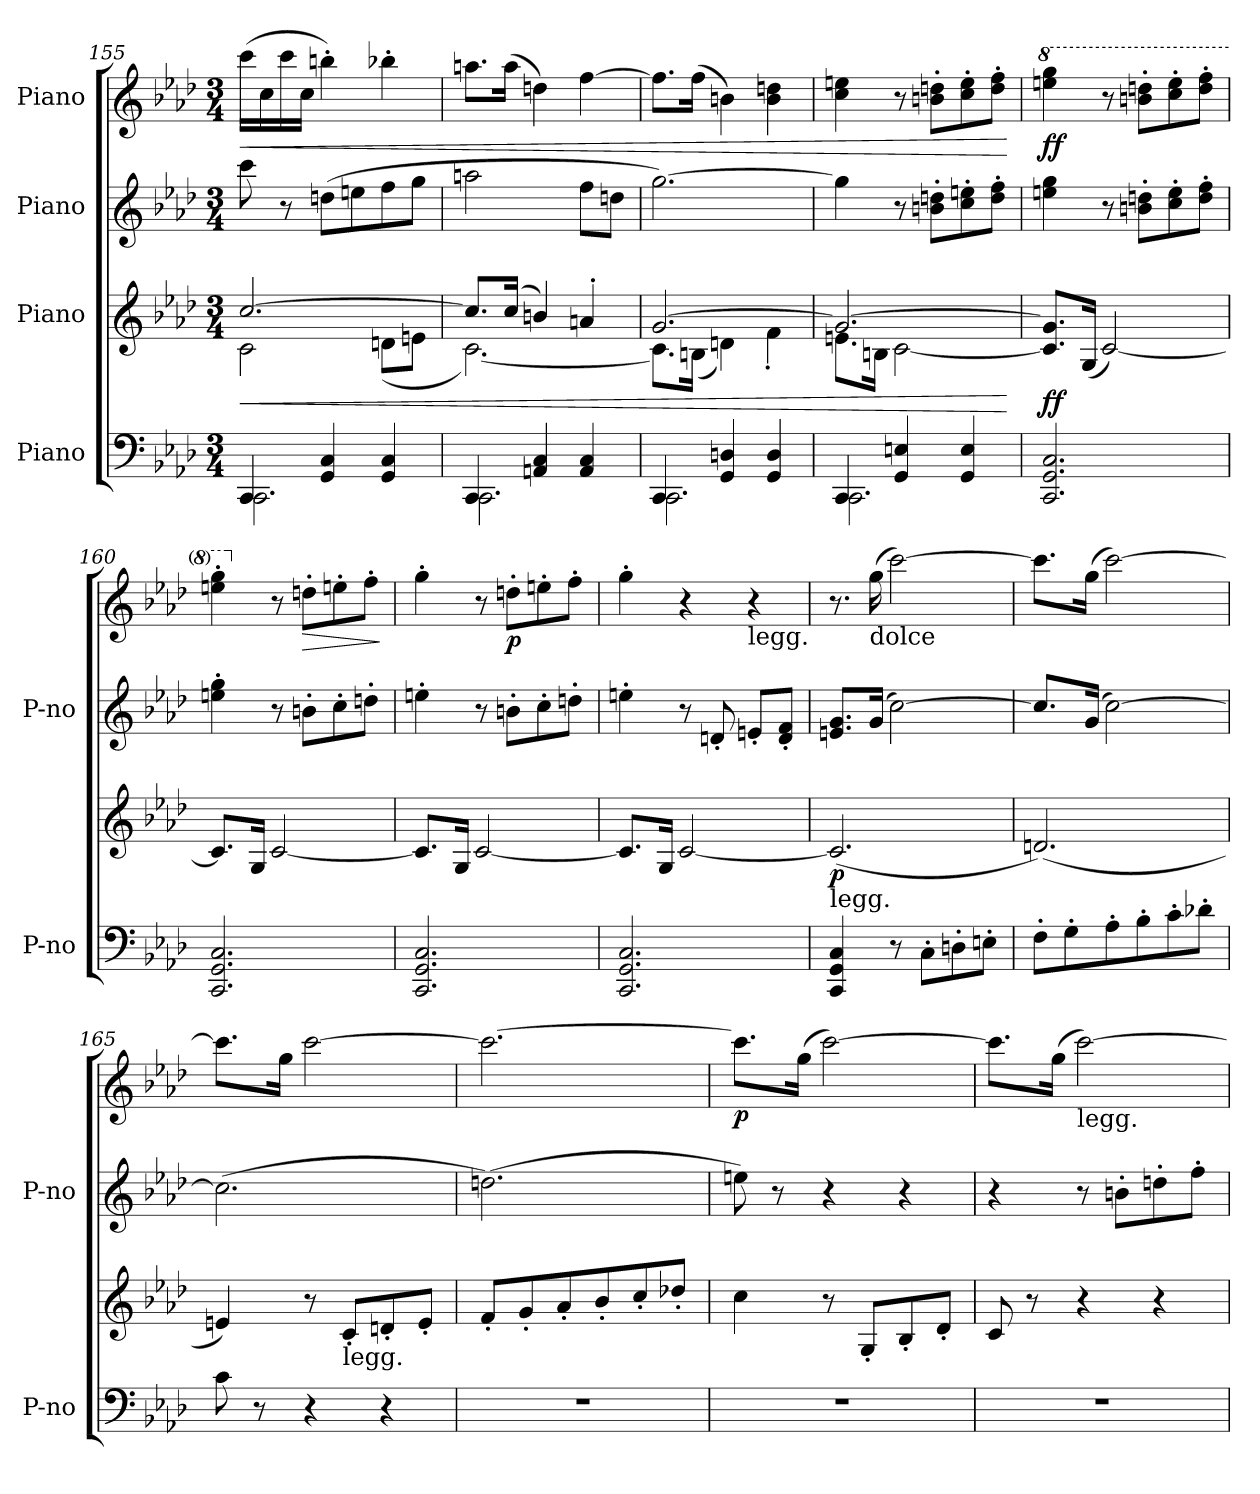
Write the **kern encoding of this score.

**kern	**kern	**dynam	**kern	**kern	**dynam
*part4	*part3	*part3	*part2	*part1	*part1
*staff4	*staff3	*staff3	*staff2	*staff1	*staff1
*I"Piano	*I"Piano	*	*I"Piano	*I"Piano	*
*I'P-no	*	*	*I'P-no	*	*
*clefF4	*clefG2	*	*clefG2	*clefG2	*
*k[b-e-a-d-]	*k[b-e-a-d-]	*	*k[b-e-a-d-]	*k[b-e-a-d-]	*
*M3/4	*M3/4	*	*M3/4	*M3/4	*
=155	=155	=155	=155	=155	=155
*^	*^	*	*	*	*
!	!	!	!	!LO:HP:b	!	!	!LO:HP:b
4CC/	2.CC\	[2.cc/	2c\	<	8ccc\	(16ccc\LL	<
.	.	.	.	.	.	16cc\	.
.	.	.	.	.	8r	16ccc\	.
.	.	.	.	.	.	16cc\JJ	.
4GG/ 4C/	.	.	.	.	(8ddn\L	4bbn'\)	.
.	.	.	.	.	8een\	.	.
4GG/ 4C/	.	.	(8dn\L	.	8ff\	4bb-X'\	.
.	.	.	8en\J	.	8gg\J	.	.
=156	=156	=156	=156	=156	=156	=156	=156
4CC/	2.CC\	8.cc/L]	[2.c\)	.	2aan\	8.aan\L	.
.	.	(16cc/Jk	.	.	.	(16aa\Jk	.
4AAn/ 4C/	.	4bn/)	.	.	.	4ddn\)	.
4AA/ 4C/	.	4an'/	.	.	8ff\L	[4ff\	.
.	.	.	.	.	8ddn\J	.	.
=157	=157	=157	=157	=157	=157	=157	=157
4CC/	2.CC\	[2.g/	8.c\L]	.	[2.gg\)	8.ff\L]	.
.	.	.	(16Bn\Jk	.	.	(16ff\Jk	.
4GG/ 4Dn/	.	.	4dn\)	.	.	4bn\)	.
4GG/ 4D/	.	.	4f'\	.	.	4b\ 4ddn\	.
=158	=158	=158	=158	=158	=158	=158	=158
4CC/	2.CC\	2.g/_	8.en\L	.	4gg\]	4cc\ 4een\	.
.	.	.	16Bn\Jk	.	.	.	.
4GG/ 4En/	.	.	[2c\	.	8r	8r	.
.	.	.	.	.	8bn'\ 8ddn'\L	8bn'\ 8ddn'\L	.
4GG/ 4E/	.	.	.	.	8cc'\ 8een'\	8cc'\ 8ee'\	.
.	.	.	.	.	8dd'\ 8ff'\J	8dd'\ 8ff'\J	.
*v	*v	*	*	*	*	*	*
*	*v	*v	*	*	*	*
.	.	[	.	.	[
=159	=159	=159	=159	=159	=159
*	*	*	*	*8va	*
2.CC/ 2.GG/ 2.C/	8.c]/ 8.g]/L	ff	4een\ 4gg\	4eeen\ 4ggg\	ff
.	(16G/Jk	.	.	.	.
.	[2c/)	.	8r	8r	.
.	.	.	8bn'\ 8ddn'\L	8bbn'\ 8dddn'\L	.
.	.	.	8cc'\ 8ee'\	8ccc'\ 8eee'\	.
.	.	.	8dd'\ 8ff'\J	8ddd'\ 8fff'\J	.
=160	=160	=160	=160	=160	=160
2.CC/ 2.GG/ 2.C/	8.c/L]	.	4een'\ 4gg'\	4eeen'\ 4ggg'\	.
.	16G/Jk	.	.	.	.
*	*	*	*	*X8va	*
.	[2c/	.	8r	8r	.
!	!	!	!	!	!LO:HP:b
.	.	.	8bn'\L	8ddn'\L	>
.	.	.	8cc'\	8een'\	.
.	.	.	8ddn'\J	8ff'\J	.
.	.	.	.	.	]
=161	=161	=161	=161	=161	=161
2.CC/ 2.GG/ 2.C/	8.c/L]	.	4een'\	4gg'\	.
.	16G/Jk	.	.	.	.
.	[2c/	.	8r	8r	.
.	.	.	8bn'\L	8ddn'\L	p
.	.	.	8cc'\	8een'\	.
.	.	.	8ddn'\J	8ff'\J	.
=162	=162	=162	=162	=162	=162
2.CC/ 2.GG/ 2.C/	8.c/L]	.	4een'\	4gg'\	.
.	16G/Jk	.	.	.	.
.	[2c/	.	8r	4r	.
.	.	.	8dn'/	.	.
!	!	!	!	!LO:TX:b:t=legg.	!
.	.	.	8en'/L	4r	.
.	.	.	8d'/ 8f'/J	.	.
=163	=163	=163	=163	=163	=163
!	!LO:TX:b:t=legg.	!	!	!	!
4CC/ 4GG/ 4C/	(2.c/]	p	8.en/ 8.g/L	8.r	.
!	!	!	!	!LO:TX:b:t=dolce	!
.	.	.	(16g/Jk	(16gg\	.
8r	.	.	[2cc\)	[2ccc\)	.
8C'\L	.	.	.	.	.
8Dn'\	.	.	.	.	.
8En'\J	.	.	.	.	.
=164	=164	=164	=164	=164	=164
8F'\L	(2.dn/)	.	8.cc/L]	8.ccc\L]	.
8G'\	.	.	.	.	.
.	.	.	(16g/Jk	(16gg\Jk	.
8A-'\	.	.	[2cc\)	[2ccc\)	.
8B-'\	.	.	.	.	.
8c'\	.	.	.	.	.
8d-X'\J	.	.	.	.	.
=165	=165	=165	=165	=165	=165
8c\	4en/)	.	(2.cc\]	8.ccc\L]	.
8r	.	.	.	.	.
.	.	.	.	16gg\Jk	.
4r	8r	.	.	[2ccc\	.
!	!LO:TX:b:t=legg.	!	!	!	!
.	8c'/L	.	.	.	.
4r	8dn'/	.	.	.	.
.	8e'/J	.	.	.	.
=166	=166	=166	=166	=166	=166
2.r	8f'/L	.	(2.ddn\)	2.ccc\_	.
.	8g'/	.	.	.	.
.	8a-'/	.	.	.	.
.	8b-'/	.	.	.	.
.	8cc'/	.	.	.	.
.	8dd-X'/J	.	.	.	.
=167	=167	=167	=167	=167	=167
2.r	4cc\	.	8een\)	8.ccc\L]	p
.	.	.	8r	.	.
.	.	.	.	(16gg\Jk	.
.	8r	.	4r	[2ccc\)	.
.	8G'/L	.	.	.	.
.	8B-'/	.	4r	.	.
.	8d-'/J	.	.	.	.
=168	=168	=168	=168	=168	=168
2.r	8c/	.	4r	8.ccc\L]	.
.	8r	.	.	.	.
.	.	.	.	(16gg\Jk	.
!	!	!	!	!LO:TX:b:t=legg.	!
.	4r	.	8r	[2ccc\)	.
.	.	.	8bn'\L	.	.
.	4r	.	8ddn'\	.	.
.	.	.	8ff'\J	.	.
=	=	=	=	=	=
*-	*-	*-	*-	*-	*-
